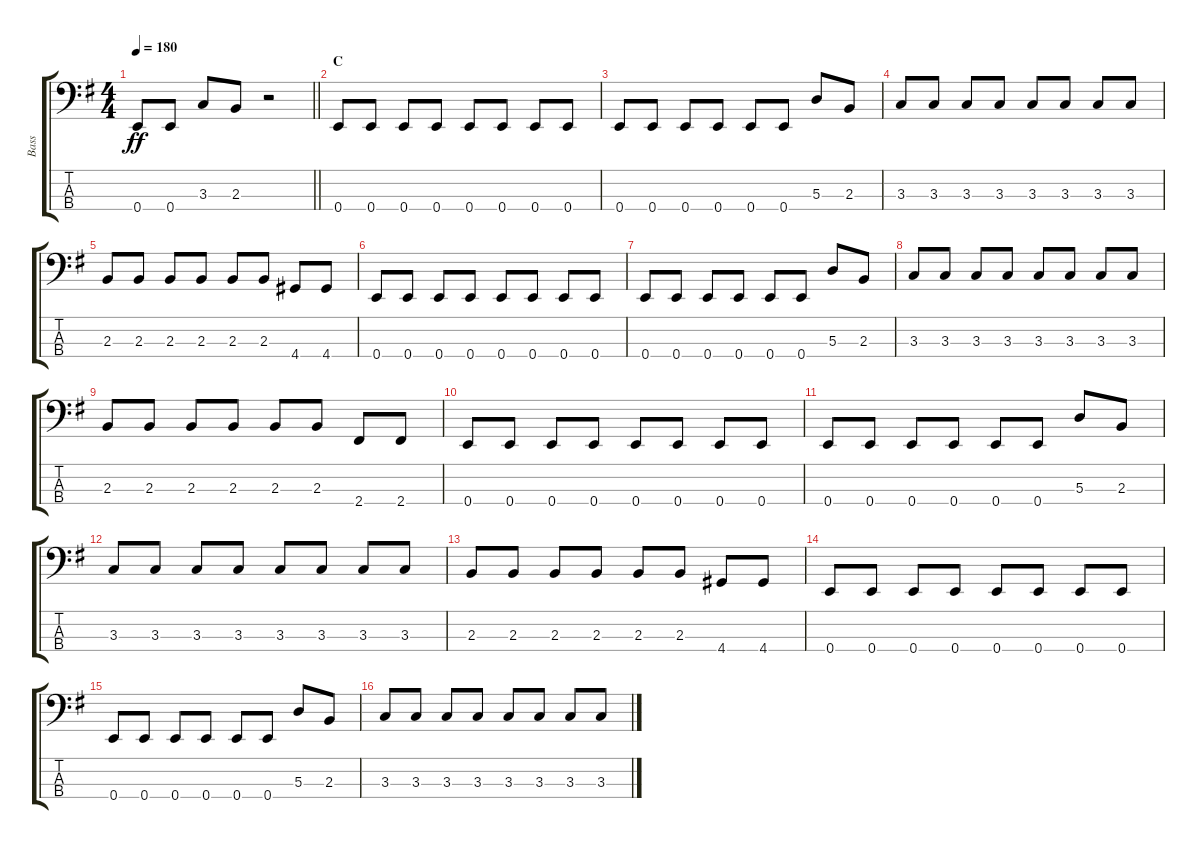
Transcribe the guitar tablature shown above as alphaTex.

\track ("Bass" "Bass") {instrument electricbasspick}
\staff {score tabs}
\tuning (G2 D2 A1 E1) {hide}
\ts (4 4)
\tempo 180
\clef f4
\barLineRight lightlight
\ks g
0.4.8{dy ff} 0.4.8 3.3.8 2.3.8 r.2 |
\section ("" "C")
0.4.8 0.4.8 0.4.8 0.4.8 0.4.8 0.4.8 0.4.8 0.4.8 |
0.4.8 0.4.8 0.4.8 0.4.8 0.4.8 0.4.8 5.3.8 2.3.8 |
3.3.8 3.3.8 3.3.8 3.3.8 3.3.8 3.3.8 3.3.8 3.3.8 |
2.3.8 2.3.8 2.3.8 2.3.8 2.3.8 2.3.8 4.4.8 4.4.8 |
0.4.8 0.4.8 0.4.8 0.4.8 0.4.8 0.4.8 0.4.8 0.4.8 |
0.4.8 0.4.8 0.4.8 0.4.8 0.4.8 0.4.8 5.3.8 2.3.8 |
3.3.8 3.3.8 3.3.8 3.3.8 3.3.8 3.3.8 3.3.8 3.3.8 |
2.3.8 2.3.8 2.3.8 2.3.8 2.3.8 2.3.8 2.4.8 2.4.8 |
0.4.8 0.4.8 0.4.8 0.4.8 0.4.8 0.4.8 0.4.8 0.4.8 |
0.4.8 0.4.8 0.4.8 0.4.8 0.4.8 0.4.8 5.3.8 2.3.8 |
3.3.8 3.3.8 3.3.8 3.3.8 3.3.8 3.3.8 3.3.8 3.3.8 |
2.3.8 2.3.8 2.3.8 2.3.8 2.3.8 2.3.8 4.4.8 4.4.8 |
0.4.8 0.4.8 0.4.8 0.4.8 0.4.8 0.4.8 0.4.8 0.4.8 |
0.4.8 0.4.8 0.4.8 0.4.8 0.4.8 0.4.8 5.3.8 2.3.8 |
3.3.8 3.3.8 3.3.8 3.3.8 3.3.8 3.3.8 3.3.8 3.3.8
